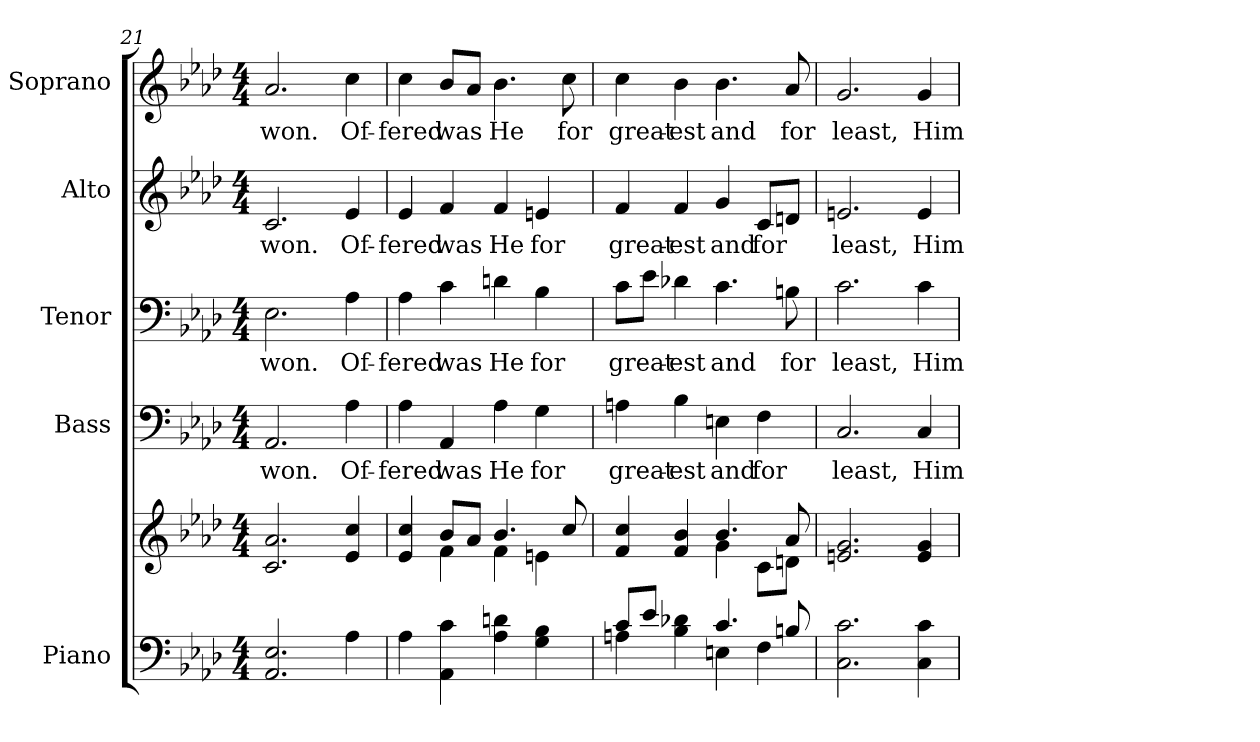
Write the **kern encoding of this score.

**kern	**kern	**kern	**text	**kern	**text	**kern	**text	**kern	**text
*part5	*part5	*part4	*part4	*part3	*part3	*part2	*part2	*part1	*part1
*staff6	*staff5	*staff4	*staff4	*staff3	*staff3	*staff2	*staff2	*staff1	*staff1
*I"Piano	*	*I"Bass	*	*I"Tenor	*	*I"Alto	*	*I"Soprano	*
*I'Pno.	*	*I'B.	*	*I'T.	*	*I'A.	*	*I'S.	*
*clefF4	*clefG2	*clefF4	*	*clefF4	*	*clefG2	*	*clefG2	*
*k[b-e-a-d-]	*k[b-e-a-d-]	*k[b-e-a-d-]	*	*k[b-e-a-d-]	*	*k[b-e-a-d-]	*	*k[b-e-a-d-]	*
*A-:	*A-:	*A-:	*	*A-:	*	*A-:	*	*A-:	*
*M4/4	*M4/4	*M4/4	*	*M4/4	*	*M4/4	*	*M4/4	*
=21	=21	=21	=21	=21	=21	=21	=21	=21	=21
!	!	!	!LO:LY:b:color=#000000	!	!	!	!	!	!
!	!	!	!	!	!LO:LY:b:color=#000000	!	!	!	!
!	!	!	!	!	!	!	!LO:LY:b:color=#000000	!	!
!	!	!	!	!	!	!	!	!	!LO:LY:b:color=#000000
2.AA-i/ 2.E-i	2.ci/ 2.a-i	2.AA-i/	won.	2.E-i\	won.	2.ci/	won.	2.a-i/	won.
!	!	!	!LO:LY:b:color=#000000	!	!	!	!	!	!
!	!	!	!	!	!LO:LY:b:color=#000000	!	!	!	!
!	!	!	!	!	!	!	!LO:LY:b:color=#000000	!	!
!	!	!	!	!	!	!	!	!	!LO:LY:b:color=#000000
4A-i\	4e-i/ 4cci	4A-i\	Of-	4A-i\	Of-	4e-i/	Of-	4cci\	Of-
!!LO:PB:g=z
=22	=22	=22	=22	=22	=22	=22	=22	=22	=22
*	*^	*	*	*	*	*	*	*	*
!	!	!	!	!LO:LY:b:color=#000000	!	!	!	!	!	!
!	!	!	!	!	!	!LO:LY:b:color=#000000	!	!	!	!
!	!	!	!	!	!	!	!	!LO:LY:b:color=#000000	!	!
!	!	!	!	!	!	!	!	!	!	!LO:LY:b:color=#000000
4A-i\	4e-i/ 4cci	4ryy	4A-i\	-fered	4A-i\	-fered	4e-i/	-fered	4cci\	-fered
!	!	!	!	!LO:LY:b:color=#000000	!	!	!	!	!	!
!	!	!	!	!	!	!LO:LY:b:color=#000000	!	!	!	!
!	!	!	!	!	!	!	!	!LO:LY:b:color=#000000	!	!
!	!	!	!	!	!	!	!	!	!	!LO:LY:b:color=#000000
4AA-i\ 4ci	8b-i/L	4fi\	4AA-i/	was	4ci\	was	4fi/	was	8b-i/L	was
.	8a-i/J	.	.	.	.	.	.	.	8a-i/J	.
!	!	!	!	!LO:LY:b:color=#000000	!	!	!	!	!	!
!	!	!	!	!	!	!LO:LY:b:color=#000000	!	!	!	!
!	!	!	!	!	!	!	!	!LO:LY:b:color=#000000	!	!
!	!	!	!	!	!	!	!	!	!	!LO:LY:b:color=#000000
4A-i\ 4dni	4.b-i/	4fi\	4A-i\	He	4dni\	He	4fi/	He	4.b-i\	He
!	!	!	!	!LO:LY:b:color=#000000	!	!	!	!	!	!
!	!	!	!	!	!	!LO:LY:b:color=#000000	!	!	!	!
!	!	!	!	!	!	!	!	!LO:LY:b:color=#000000	!	!
4Gi\ 4B-i	.	4eni\	4Gi\	for	4B-i\	for	4eni/	for	.	.
!	!	!	!	!	!	!	!	!	!	!LO:LY:b:color=#000000
.	8cci/	.	.	.	.	.	.	.	8cci\	for
=23	=23	=23	=23	=23	=23	=23	=23	=23	=23	=23
*^	*	*	*	*	*	*	*	*	*	*
!	!	!	!	!	!LO:LY:b:color=#000000	!	!	!	!	!	!
!	!	!	!	!	!	!	!LO:LY:b:color=#000000	!	!	!	!
!	!	!	!	!	!	!	!	!	!LO:LY:b:color=#000000	!	!
!	!	!	!	!	!	!	!	!	!	!	!LO:LY:b:color=#000000
8ci/L	4Ani\	4fi/ 4cci	2ryy	4Ani\	great-	8ci\L	great-	4fi/	great-	4cci\	great-
8e-i/J	.	.	.	.	.	8e-i\J	.	.	.	.	.
!	!	!	!	!	!LO:LY:b:color=#000000	!	!	!	!	!	!
!	!	!	!	!	!	!	!LO:LY:b:color=#000000	!	!	!	!
!	!	!	!	!	!	!	!	!	!LO:LY:b:color=#000000	!	!
!	!	!	!	!	!	!	!	!	!	!	!LO:LY:b:color=#000000
4B-i\ 4d-Xi	4ryy	4fi/ 4b-i	.	4B-i\	-est	4d-Xi\	-est	4fi/	-est	4b-i\	-est
!	!	!	!	!	!LO:LY:b:color=#000000	!	!	!	!	!	!
!	!	!	!	!	!	!	!LO:LY:b:color=#000000	!	!	!	!
!	!	!	!	!	!	!	!	!	!LO:LY:b:color=#000000	!	!
!	!	!	!	!	!	!	!	!	!	!	!LO:LY:b:color=#000000
4.ci/	4Eni\	4.b-i/	4gi\	4Eni\	and	4.ci\	and	4gi/	and	4.b-i\	and
!	!	!	!	!	!LO:LY:b:color=#000000	!	!	!	!	!	!
!	!	!	!	!	!	!	!	!	!LO:LY:b:color=#000000	!	!
.	4Fi\	.	8ci\L	4Fi\	for	.	.	8ci/L	for	.	.
!	!	!	!	!	!	!	!LO:LY:b:color=#000000	!	!	!	!
!	!	!	!	!	!	!	!	!	!	!	!LO:LY:b:color=#000000
8Bni/	.	8a-i/	8dni\J	.	.	8Bni\	for	8dni/J	.	8a-i/	for
*v	*v	*	*	*	*	*	*	*	*	*	*
*	*v	*v	*	*	*	*	*	*	*	*
!!LO:PB:g=z
=24	=24	=24	=24	=24	=24	=24	=24	=24	=24
*	*^	*	*	*	*	*	*	*	*
!	!	!	!	!LO:LY:b:color=#000000	!	!	!	!	!	!
*	*v	*v	*	*	*	*	*	*	*	*
*	*^	*	*	*	*	*	*	*	*
!	!	!	!	!	!	!LO:LY:b:color=#000000	!	!	!	!
*	*v	*v	*	*	*	*	*	*	*	*
*	*^	*	*	*	*	*	*	*	*
!	!	!	!	!	!	!	!	!LO:LY:b:color=#000000	!	!
*	*v	*v	*	*	*	*	*	*	*	*
*	*^	*	*	*	*	*	*	*	*
!	!	!	!	!	!	!	!	!	!	!LO:LY:b:color=#000000
*	*v	*v	*	*	*	*	*	*	*	*
2.Ci\ 2.ci	2.eni/ 2.gi	2.Ci/	least,	2.ci\	least,	2.eni/	least,	2.gi/	least,
!	!	!	!LO:LY:b:color=#000000	!	!	!	!	!	!
!	!	!	!	!	!LO:LY:b:color=#000000	!	!	!	!
!	!	!	!	!	!	!	!LO:LY:b:color=#000000	!	!
!	!	!	!	!	!	!	!	!	!LO:LY:b:color=#000000
4Ci\ 4ci	4ei/ 4gi	4Ci/	Him	4ci\	Him	4ei/	Him	4gi/	Him
=	=	=	=	=	=	=	=	=	=
*-	*-	*-	*-	*-	*-	*-	*-	*-	*-
